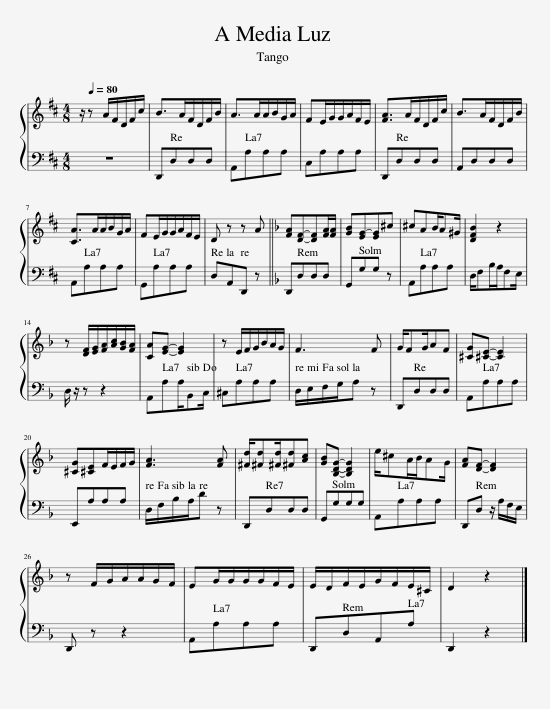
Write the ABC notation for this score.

X:1
%%score { 1 | 2 }
L:1/8
M:4/8
I:linebreak $
K:D
V:1 treble
V:2 bass
V:1
 z/[Q:1/4=80] z A/F/D/F/c/ | B>AF/D/F/B/ | A>AA/B/G/A/ | FE/G/G/A/F/E/ | [FA]>AF/D/F/c/ | %5
 B>AF/D/F/B/ |$ [CA]>AA/B/G/A/ | FE/G/G/A/F/E/ | D z z A ||[K:F] [FA][DF]-[DF][FA]/[FA]/ | %10
 [GB][EG-][EG]^c | ^cAB/A^G/ | [DFB]2 z2 |$ z [DF]/[EG]/[FA]/[Ac]/[GB]/[FA]/ | [CA][EG]- [EG]2 | %15
 z E/F/G/B/A/G/ | F3 F | G/FG/AF | [^CG][^CE]- [CE]2 |$ [^CG][^CE]F/E/F/G/ | %20
 [FA]3 [FA] | [^Fd]/[^Fd][^Fd]/[^Fd][Ac] | [GB][B,DG]- [B,DG]2 | e/^cA/B/AG/ | [FA][DF]- [DF]2 |$ %25
 z F/G/A/A/G/F/ | EG/G/G/G/F/E/ | E/D/F/E/G/F/E/^C/ | D2 z2 |] %29
V:2
 z4 | D,,D,D,D, | A,,A,A,A, | C,A,A,A, | D,,D,D,D, | %5
 A,,D,D,D, |$ A,,A,A,A, | G,,A,A,A, | D,A,,D,, z ||[K:F] D,,D,D,D, | %10
 G,,G,G, z | A,,A,A,A, | D,/F,B,/A,/F,E,/ |$ D,/ z/ z z2 | A,,A,A,/B,,C,/ | %15
 ^C,A,A,A, | D,/E,/F,/G,/A, z | D,,D,D,D, | A,,A,A,A, |$ E,,A,A,A, | %20
 D,/F,/B,/A,/D z | D,,D,D,D, | G,,G,G,G, | A,,A,A,A, | D,,D, z/ A,/F,/E,/ |$ %25
 D,, z z2 | A,,A,A,A, | D,,D,A,,A, | D,,2 z2 |] %29
